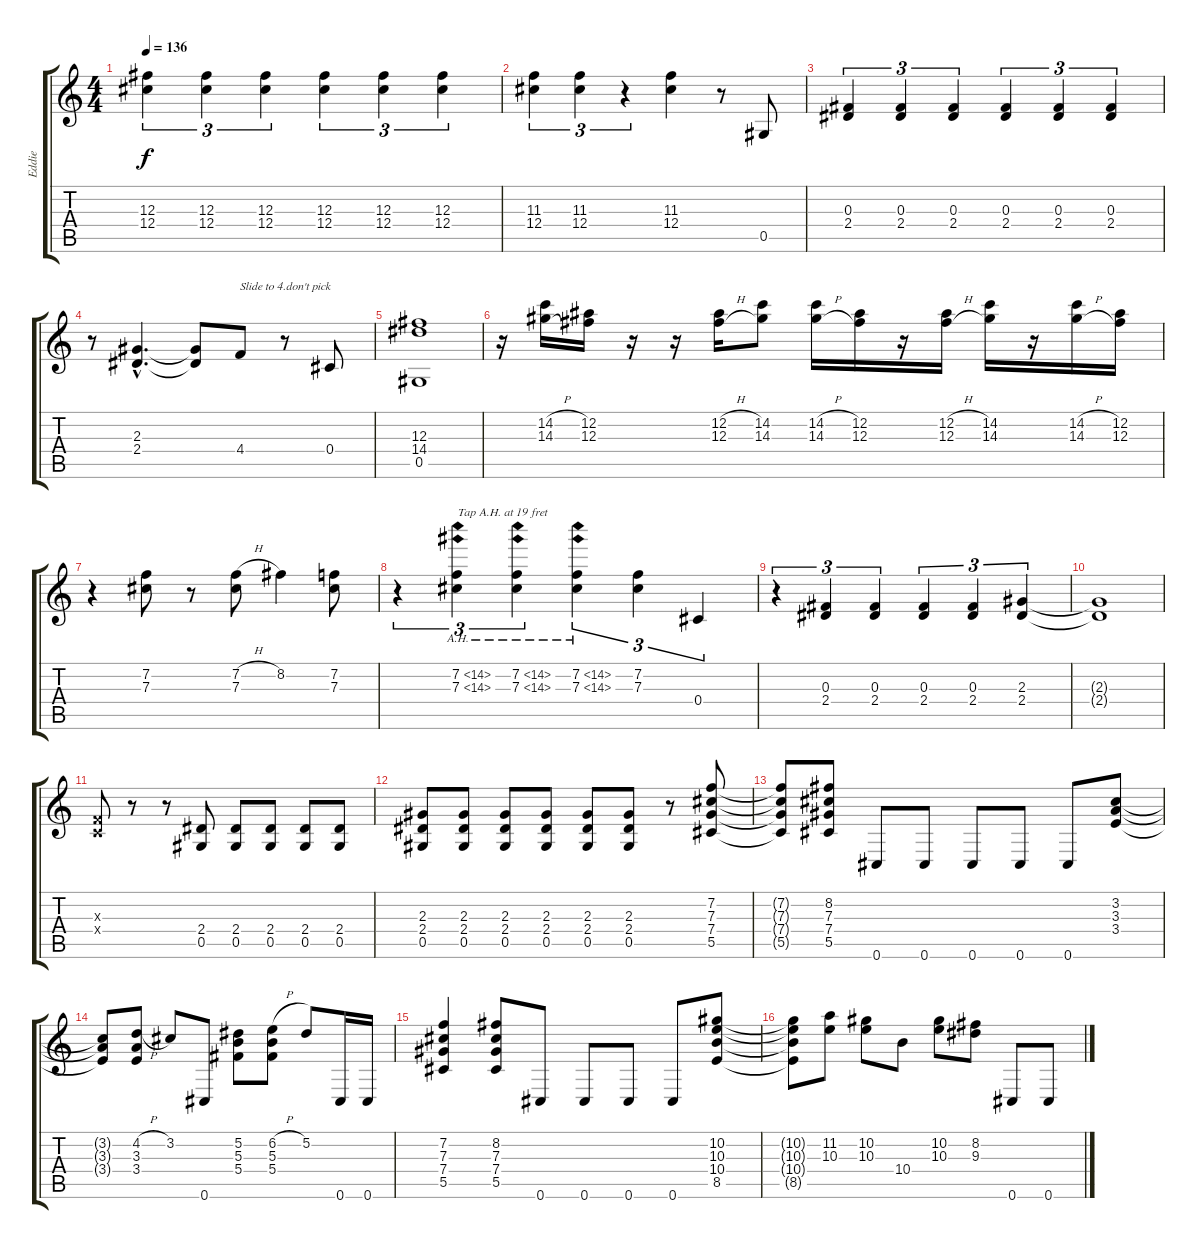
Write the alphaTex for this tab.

\track ("Eddie" "Eddie") {instrument distortionguitar}
\staff {score tabs}
\tuning (Eb4 Bb3 Gb3 Db3 Ab2 Db2) {hide}
\ts (4 4)
\tempo 136
\clef g2
\ks c
(12.3 12.4).4{tu (3 2) dy f} (12.3 12.4).4{tu (3 2)} (12.3 12.4).4{tu (3 2)} (12.3 12.4).4{tu (3 2)} (12.3 12.4).4{tu (3 2)} (12.3 12.4).4{tu (3 2)} |
(11.3 12.4).4{tu (3 2)} (11.3 12.4).4{tu (3 2)} r.4{tu (3 2)} (11.3 12.4).4 r.8 0.5.8 |
(0.3 2.4).4{tu (3 2)} (0.3 2.4).4{tu (3 2)} (0.3 2.4).4{tu (3 2)} (0.3 2.4).4{tu (3 2)} (0.3 2.4).4{tu (3 2)} (0.3 2.4).4{tu (3 2)} |
r.8 (2.3{hac} 2.4{hac}).4{d} (2.3{t} 2.4{t}).8 4.4.8{txt "Slide to 4.don't pick"} r.8 0.4.8 |
(12.3 14.4 0.5).1 |
r.16 (14.2{h} 14.3{h}).16 (12.2 12.3).16 r.16 r.16 (12.2{h} 12.3{h}).16 (14.2 14.3).8 (14.2{h} 14.3{h}).16 (12.2 12.3).16 r.16 (12.2{h} 12.3{h}).16 (14.2 14.3).16 r.16 (14.2{h} 14.3{h}).16 (12.2 12.3).16 |
r.4 (7.2 7.3).8 r.8 (7.2{h} 7.3).8 8.2.4 (7.2 7.3).8 |
r.4{tu (3 2)} (7.2{ah 7} 7.3{ah 7}).4{tu (3 2) txt "Tap A.H. at 19 fret"} (7.2{ah 7} 7.3{ah 7}).4{tu (3 2)} (7.2{ah 7} 7.3{ah 7}).4{tu (3 2)} (7.2 7.3).4{tu (3 2)} 0.4.4{tu (3 2)} |
r.4{tu (3 2)} (0.3 2.4).4{tu (3 2)} (0.3 2.4).4{tu (3 2)} (0.3 2.4).4{tu (3 2)} (0.3 2.4).4{tu (3 2)} (2.3 2.4).4{tu (3 2)} |
(2.3{t} 2.4{t}).1 |
(-1.3{x} -1.4{x}).8 r.8 r.8 (2.4 0.5).8 (2.4 0.5).8 (2.4 0.5).8 (2.4 0.5).8 (2.4 0.5).8 |
(2.3 2.4 0.5).8 (2.3 2.4 0.5).8 (2.3 2.4 0.5).8 (2.3 2.4 0.5).8 (2.3 2.4 0.5).8 (2.3 2.4 0.5).8 r.8 (7.2 7.3 7.4 5.5).8 |
(7.2{t} 7.3{t} 7.4{t} 5.5{t}).8 (8.2 7.3 7.4 5.5).8 0.6.8 0.6.8 0.6.8 0.6.8 0.6.8 (3.2 3.3 3.4).8 |
(3.2{t} 3.3{t} 3.4{t}).8 (4.2{h} 3.3 3.4).8 3.2.8 0.6.8 (5.2 5.3 5.4).8 (6.2{h} 5.3 5.4).8 5.2.8 0.6.16 0.6.16 |
(7.2 7.3 7.4 5.5).4 (8.2 7.3 7.4 5.5).8 0.6.8 0.6.8 0.6.8 0.6.8 (10.2 10.3 10.4 8.5).8 |
(10.2{t} 10.3{t} 10.4{t} 8.5{t}).8 (11.2 10.3).8 (10.2 10.3).8 10.4.8 (10.2 10.3).8 (8.2 9.3).8 0.6.8 0.6.8
